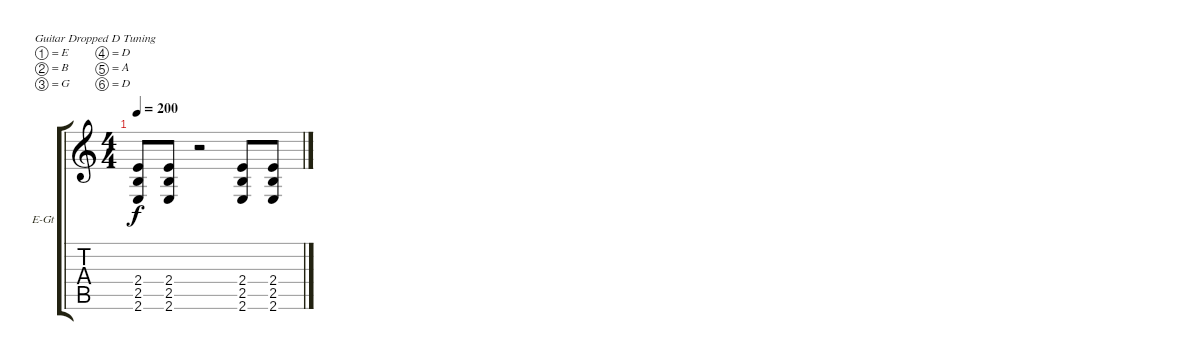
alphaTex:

\bracketExtendMode groupsimilarinstruments
\firstSystemTrackNameOrientation horizontal
\otherSystemsTrackNameOrientation horizontal
\track ("Dave" "E-Gt") {instrument distortionguitar}
\staff {score tabs}
\tuning (E4 B3 G3 D3 A2 D2)
\ts (4 4)
\tempo 200
\clef g2
\ks c
(2.4 2.5 2.6).8{dy f} (2.4 2.5 2.6).8 r.2 (2.4 2.5 2.6).8 (2.4 2.5 2.6).8
